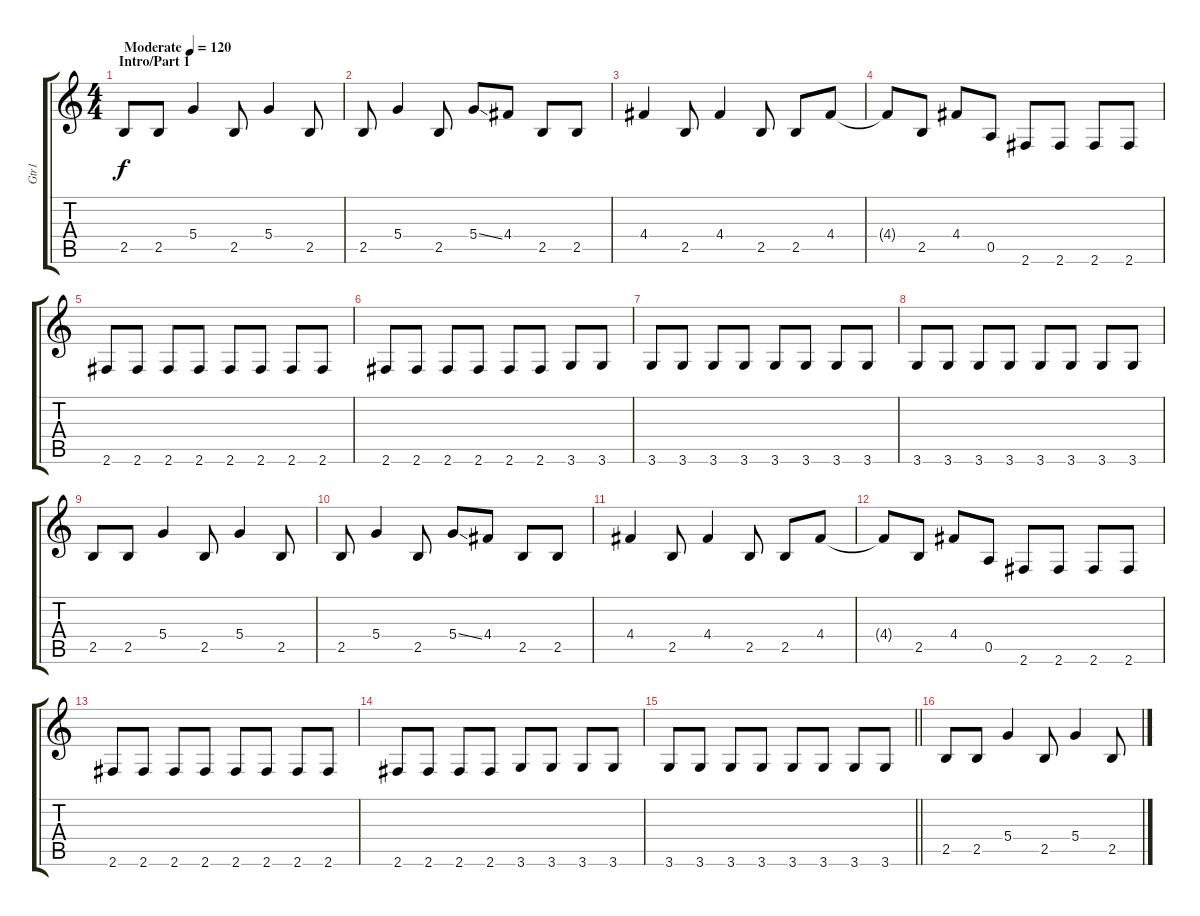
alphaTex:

\track ("Gtr1" "Gtr1") {instrument acousticguitarsteel}
\staff {score tabs}
\tuning (E4 B3 G3 D3 A2 E2) {hide}
\ts (4 4)
\section ("" "Intro/Part 1")
\tempo (120 "Moderate")
\clef g2
\ks c
2.5.8{dy f instrument acousticguitarsteel} 2.5.8 5.4.4 2.5.8 5.4.4 2.5.8 |
2.5.8 5.4.4 2.5.8 5.4{ss}.8 4.4.8 2.5.8 2.5.8 |
4.4.4 2.5.8 4.4.4 2.5.8 2.5.8 4.4.8 |
4.4{t}.8 2.5.8 4.4.8 0.5.8 2.6.8 2.6.8 2.6.8 2.6.8 |
2.6.8 2.6.8 2.6.8 2.6.8 2.6.8 2.6.8 2.6.8 2.6.8 |
2.6.8 2.6.8 2.6.8 2.6.8 2.6.8 2.6.8 3.6.8 3.6.8 |
3.6.8 3.6.8 3.6.8 3.6.8 3.6.8 3.6.8 3.6.8 3.6.8 |
3.6.8 3.6.8 3.6.8 3.6.8 3.6.8 3.6.8 3.6.8 3.6.8 |
2.5.8 2.5.8 5.4.4 2.5.8 5.4.4 2.5.8 |
2.5.8 5.4.4 2.5.8 5.4{ss}.8 4.4.8 2.5.8 2.5.8 |
4.4.4 2.5.8 4.4.4 2.5.8 2.5.8 4.4.8 |
4.4{t}.8 2.5.8 4.4.8 0.5.8 2.6.8 2.6.8 2.6.8 2.6.8 |
2.6.8 2.6.8 2.6.8 2.6.8 2.6.8 2.6.8 2.6.8 2.6.8 |
2.6.8 2.6.8 2.6.8 2.6.8 3.6.8 3.6.8 3.6.8 3.6.8 |
\barLineRight lightlight
3.6.8 3.6.8 3.6.8 3.6.8 3.6.8 3.6.8 3.6.8 3.6.8 |
\section ("" "")
2.5.8 2.5.8 5.4.4 2.5.8 5.4.4 2.5.8
